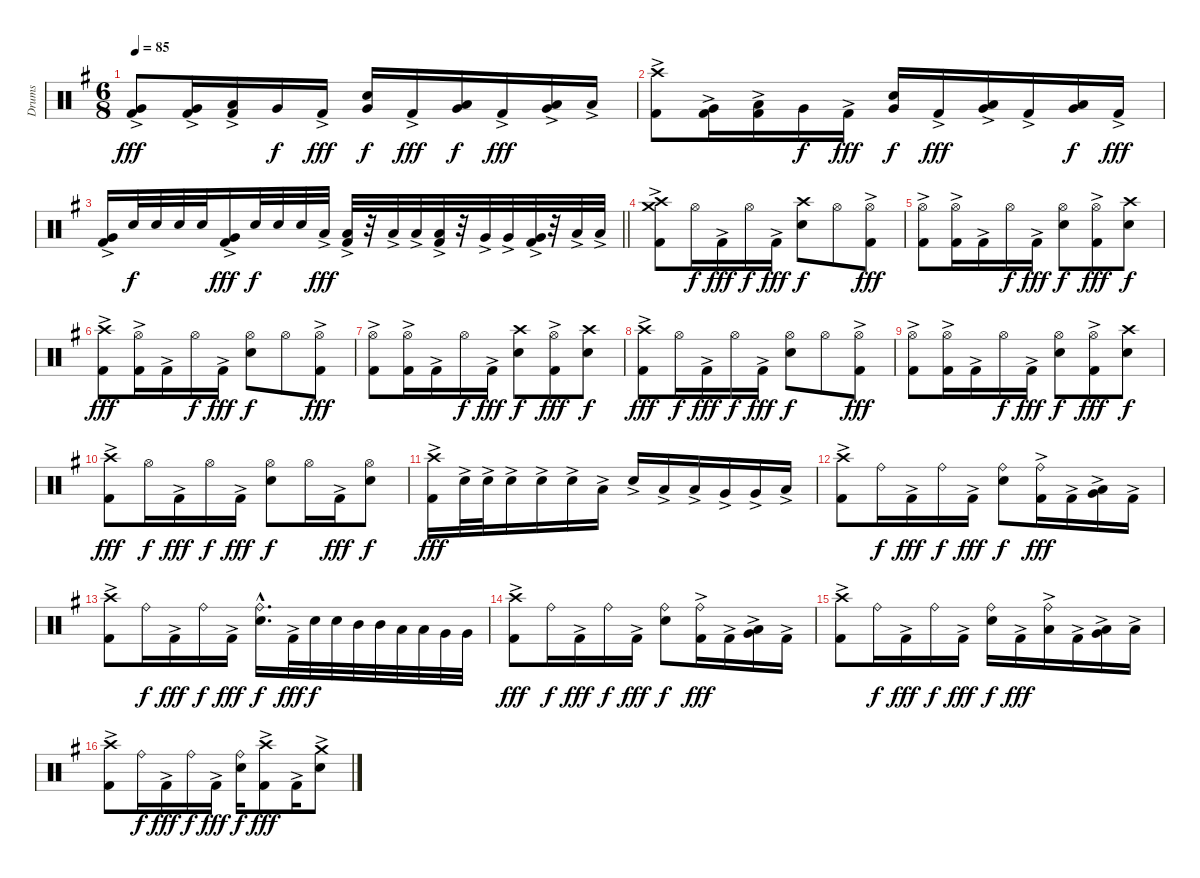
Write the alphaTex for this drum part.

\track ("Drums" "Drums") {instrument percussion}
\staff {score}
\articulation defaults
\ts (6 8)
\tempo 85
\clef neutral
\ks eminor
("Very Low Tom (hit)" "Kick (hit) 2"{ac}).8{dy fff} ("Very Low Tom (hit)" "Kick (hit) 2"{ac}).16 ("Low Tom (hit)"{ac} "Kick (hit) 2"{ac}).16 "Very Low Tom (hit)".16{dy f} "Kick (hit) 2"{ac}.16{dy fff} ("Snare (hit) 2" "Very Low Tom (hit)").16{dy f} "Kick (hit) 2"{ac}.16{dy fff} ("Low Tom (hit)" "Very Low Tom (hit)").16{dy f} "Kick (hit) 2"{ac}.16{dy fff} ("Low Tom (hit)"{ac} "Very Low Tom (hit)").16 "Low Tom (hit)"{ac}.16 |
("Crash high (hit)" "Kick (hit) 2"{ac}).8 ("Very Low Tom (hit)" "Kick (hit) 2"{ac}).16 ("Low Tom (hit)"{ac} "Kick (hit) 2"{ac}).16 "Very Low Tom (hit)".16{dy f} "Kick (hit) 2"{ac}.16{dy fff} ("Snare (hit) 2" "Very Low Tom (hit)").16{dy f} "Kick (hit) 2"{ac}.16{dy fff} ("Low Tom (hit)"{ac} "Very Low Tom (hit)").16 "Kick (hit) 2"{ac}.16 ("Low Tom (hit)" "Very Low Tom (hit)").16{dy f} "Kick (hit) 2"{ac}.16{dy fff} |
\barLineRight lightlight
("Very Low Tom (hit)" "Kick (hit) 2"{ac}).16 "Snare (hit) 2".32{dy f} "Snare (hit) 2".32 "Snare (hit) 2".32 "Snare (hit) 2".32 ("Very Low Tom (hit)" "Kick (hit) 2"{ac}).16{dy fff} "Snare (hit) 2".32{dy f} "Snare (hit) 2".32 "Snare (hit) 2".32 "Low Tom (hit)"{ac}.32{dy fff} ("Low Tom (hit)" "Kick (hit) 2"{ac}).32 r.32 "Low Tom (hit)"{ac}.32 "Low Tom (hit)"{ac}.32 ("Low Tom (hit)"{ac} "Kick (hit) 2"{ac}).32 r.32 "Very Low Tom (hit)"{ac}.32 "Very Low Tom (hit)"{ac}.32 ("Very Low Tom (hit)"{ac} "Kick (hit) 2"{ac}).32 r.32 "Low Floor Tom (hit)"{ac}.32 "Low Floor Tom (hit)"{ac}.32 |
("Crash high (hit)" "Crash medium (hit)" "Kick (hit) 2"{ac}).8 "Hi-Hat (open)".16{dy f} "Kick (hit) 2"{ac}.16{dy fff} "Hi-Hat (open)".16{dy f} "Kick (hit) 2"{ac}.16{dy fff} ("Crash high (hit)" "Snare (hit) 2").8{dy f} "Hi-Hat (open)".8 ("Hi-Hat (open)" "Kick (hit) 2"{ac}).8{dy fff} |
("Hi-Hat (open)" "Kick (hit) 2"{ac}).8 ("Hi-Hat (open)" "Kick (hit) 2"{ac}).16 "Kick (hit) 2"{ac}.16 "Hi-Hat (open)".16{dy f} "Kick (hit) 2"{ac}.16{dy fff} ("Hi-Hat (open)" "Snare (hit) 2").8{dy f} ("Hi-Hat (open)" "Kick (hit) 2"{ac}).8{dy fff} ("Crash high (hit)" "Snare (hit) 2").8{dy f} |
("Crash high (hit)" "Kick (hit) 2"{ac}).8{dy fff} ("Hi-Hat (open)" "Kick (hit) 2"{ac}).16 "Kick (hit) 2"{ac}.16 "Hi-Hat (open)".16{dy f} "Kick (hit) 2"{ac}.16{dy fff} ("Hi-Hat (open)" "Snare (hit) 2").8{dy f} "Hi-Hat (open)".8 ("Hi-Hat (open)" "Kick (hit) 2"{ac}).8{dy fff} |
("Hi-Hat (open)" "Kick (hit) 2"{ac}).8 ("Hi-Hat (open)" "Kick (hit) 2"{ac}).16 "Kick (hit) 2"{ac}.16 "Hi-Hat (open)".16{dy f} "Kick (hit) 2"{ac}.16{dy fff} ("Crash high (hit)" "Snare (hit) 2").8{dy f} ("Hi-Hat (open)" "Kick (hit) 2"{ac}).8{dy fff} ("Crash high (hit)" "Snare (hit) 2").8{dy f} |
("Crash high (hit)" "Kick (hit) 2"{ac}).8{dy fff} "Hi-Hat (open)".16{dy f} "Kick (hit) 2"{ac}.16{dy fff} "Hi-Hat (open)".16{dy f} "Kick (hit) 2"{ac}.16{dy fff} ("Hi-Hat (open)" "Snare (hit) 2").8{dy f} "Hi-Hat (open)".8 ("Hi-Hat (open)" "Kick (hit) 2"{ac}).8{dy fff} |
("Hi-Hat (open)" "Kick (hit) 2"{ac}).8 ("Hi-Hat (open)" "Kick (hit) 2"{ac}).16 "Kick (hit) 2"{ac}.16 "Hi-Hat (open)".16{dy f} "Kick (hit) 2"{ac}.16{dy fff} ("Hi-Hat (open)" "Snare (hit) 2").8{dy f} ("Hi-Hat (open)" "Kick (hit) 2"{ac}).8{dy fff} ("Crash high (hit)" "Snare (hit) 2").8{dy f} |
("Crash high (hit)" "Kick (hit) 2"{ac}).8{dy fff} "Hi-Hat (open)".16{dy f} "Kick (hit) 2"{ac}.16{dy fff} "Hi-Hat (open)".16{dy f} "Kick (hit) 2"{ac}.16{dy fff} ("Hi-Hat (open)" "Snare (hit) 2").8{dy f} "Hi-Hat (open)".16 "Kick (hit) 2"{ac}.16{dy fff} ("Hi-Hat (open)" "Snare (hit) 2").8{dy f} |
("Crash high (hit)" "Kick (hit) 2"{ac}).16{dy fff} "Snare (hit) 2"{ac}.32 "Snare (hit) 2"{ac}.32 "Snare (hit) 2"{ac}.16 "Snare (hit) 2"{ac}.16 "Snare (hit) 2"{ac}.16 "Low Tom (hit)"{ac}.16 "Snare (hit) 2"{ac}.16 "Low Tom (hit)"{ac}.16 "Low Tom (hit)"{ac}.16 "Very Low Tom (hit)"{ac}.16 "Very Low Tom (hit)"{ac}.16 "Low Floor Tom (hit)"{ac}.16 |
("Crash high (hit)" "Kick (hit) 2"{ac}).8 "Ride (bell)".16{dy f} "Kick (hit) 2"{ac}.16{dy fff} "Ride (bell)".16{dy f} "Kick (hit) 2"{ac}.16{dy fff} ("Ride (bell)" "Snare (hit) 2").8{dy f} ("Ride (bell)" "Kick (hit) 2"{ac}).16{dy fff} "Kick (hit) 2"{ac}.16 ("Low Tom (hit)"{ac} "Very Low Tom (hit)"{ac}).16 "Kick (hit) 2"{ac}.16 |
("Crash high (hit)" "Kick (hit) 2"{ac}).8 "Ride (bell)".16{dy f} "Kick (hit) 2"{ac}.16{dy fff} "Ride (bell)".16{dy f} "Kick (hit) 2"{ac}.16{dy fff} ("Ride (bell)"{hac} "Snare (hit) 2"{hac}).16{d dy f} "Kick (hit) 2"{ac}.32{dy fff} "Snare (hit) 2".32{dy f} "Snare (hit) 2".32 "Mid Tom (hit)".32 "Mid Tom (hit)".32 "Low Tom (hit)".32 "Low Tom (hit)".32 "Very Low Tom (hit)".32 "Very Low Tom (hit)".32 |
("Crash high (hit)" "Kick (hit) 2"{ac}).8{dy fff} "Ride (bell)".16{dy f} "Kick (hit) 2"{ac}.16{dy fff} "Ride (bell)".16{dy f} "Kick (hit) 2"{ac}.16{dy fff} ("Ride (bell)" "Snare (hit) 2").8{dy f} ("Ride (bell)" "Kick (hit) 2"{ac}).16{dy fff} "Kick (hit) 2"{ac}.16 ("Low Tom (hit)"{ac} "Very Low Tom (hit)"{ac}).16 "Kick (hit) 2"{ac}.16 |
("Crash high (hit)" "Kick (hit) 2"{ac}).8 "Ride (bell)".16{dy f} "Kick (hit) 2"{ac}.16{dy fff} "Ride (bell)".16{dy f} "Kick (hit) 2"{ac}.16{dy fff} ("Ride (bell)" "Snare (hit) 2").16{dy f} "Kick (hit) 2"{ac}.16{dy fff} ("Ride (bell)" "Low Tom (hit)"{ac}).16 "Kick (hit) 2"{ac}.16 ("Low Tom (hit)"{ac} "Very Low Tom (hit)"{ac}).16 "Low Tom (hit)"{ac}.16 |
("Crash high (hit)" "Kick (hit) 2"{ac}).8 "Ride (bell)".16{dy f} "Kick (hit) 2"{ac}.16{dy fff} "Ride (bell)".16{dy f} "Kick (hit) 2"{ac}.16{dy fff} ("Ride (bell)" "Snare (hit) 2").16{dy f} ("Crash high (hit)"{ac} "Kick (hit) 2"{ac}).8{dy fff} "Kick (hit) 2"{ac}.16 ("Crash medium (hit)"{ac} "Snare (hit) 2"{ac}).8
